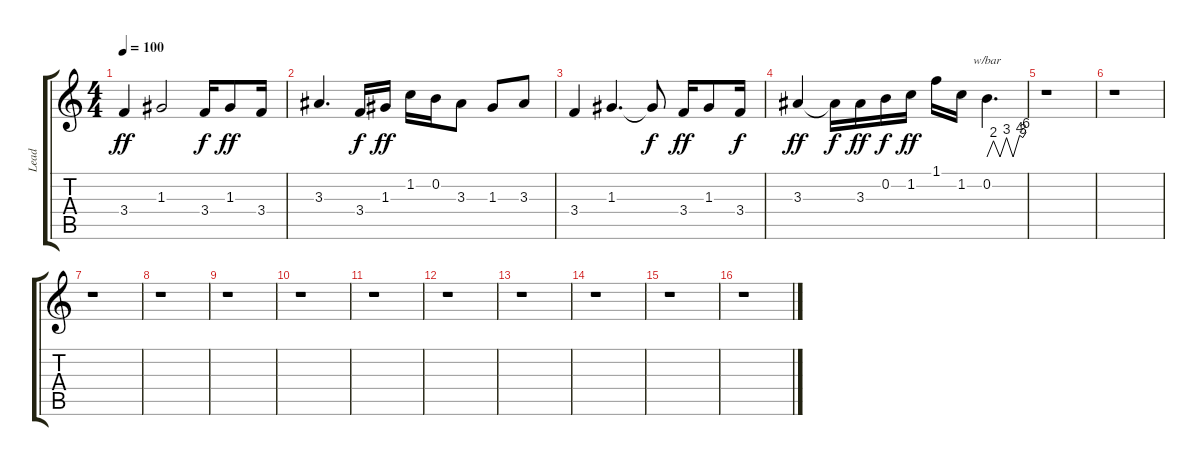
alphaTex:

\track ("Lead" "Lead") {instrument distortionguitar}
\staff {score tabs}
\tuning (E4 B3 G3 D3 A2 E2) {hide}
\ts (4 4)
\tempo 100
\clef g2
\ks c
3.4.4{dy ff volume 11} 1.3.2 3.4.16{dy f} 1.3.8{dy ff} 3.4.16 |
3.3.4{d} 3.4.16{dy f} 1.3.16{dy ff} 1.2.16 0.2.16 3.3.8 1.3.8 3.3.8 |
3.4.4 1.3.4{d} 1.3{t}.8{dy f} 3.4.16{dy ff} 1.3.8 3.4.16{dy f} |
3.3.4{dy ff} 3.3{t}.16{dy f} 3.3.16{dy ff} 0.2.16{dy f} 1.2.16{dy ff} 1.1.16 1.2.16 0.2.4{d tbe (custom default 0 0 10 8 20 0 30 12 40 0 50 16 55 12 60 24)} |
r.1{volume 13} |
r.1 |
r.1 |
r.1 |
r.1 |
r.1 |
r.1 |
r.1 |
r.1 |
r.1 |
r.1 |
r.1
